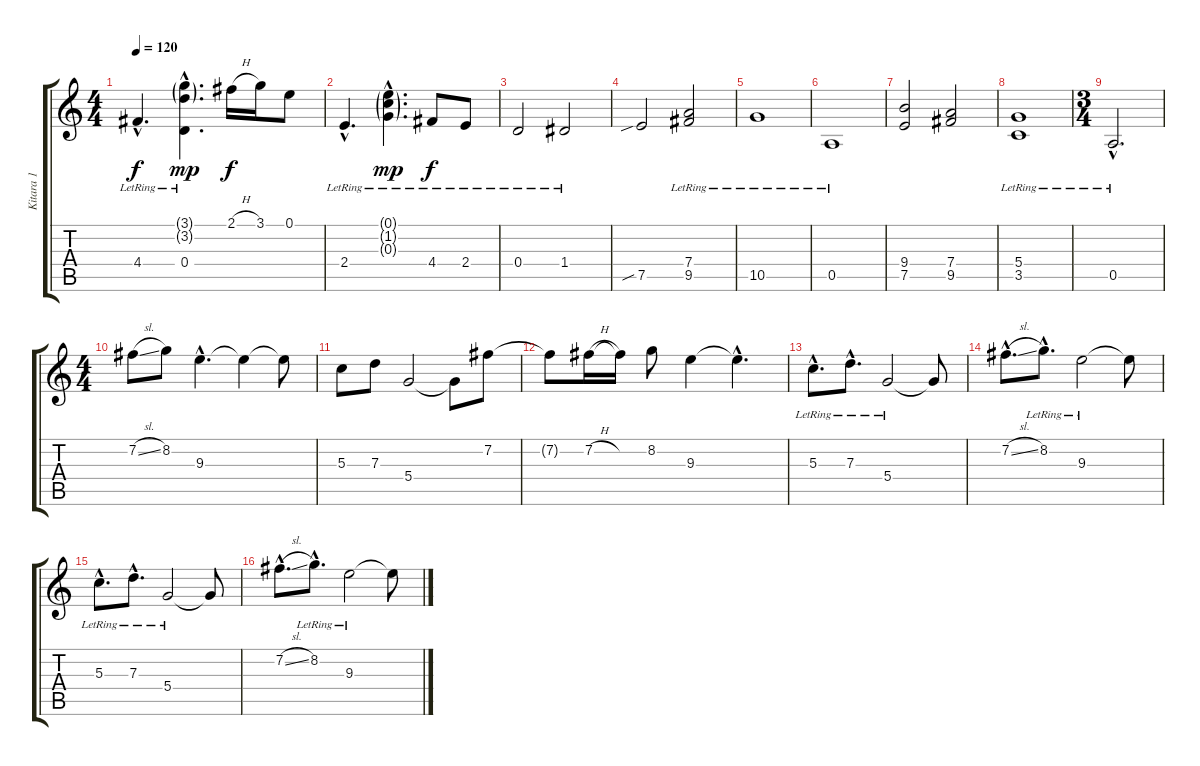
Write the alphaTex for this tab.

\track ("Kitara 1" "Kitara 1") {instrument acousticguitarsteel}
\staff {score tabs}
\tuning (E4 B3 G3 D3 A2 E2) {hide}
\ts (4 4)
\tempo 120
\clef g2
\ks c
4.4{hac lr}.4{d dy f} (3.1{g hac lr} 3.2{g hac lr} 0.4{hac lr}).4{d dy mp} 2.1{h}.16{dy f} 3.1.16 0.1.8 |
2.4{hac lr}.4{d} (0.1{g hac lr} 1.2{g hac lr} 0.3{g hac lr}).4{d dy mp} 4.4{lr}.8{dy f} 2.4{lr}.8 |
0.4{lr}.2 1.4{lr}.2 |
7.5{sib}.2 (7.4{lr} 9.5{lr}).2 |
10.5{lr}.1 |
0.5{lr}.1 |
(9.4 7.5).2 (7.4 9.5).2 |
(5.4{lr} 3.5{lr}).1 |
\ts (3 4)
0.5{hac lr}.2{d} |
\ts (4 4)
7.2{sl}.8 8.2.8 9.3{hac}.4{d} 9.3{t}.4 9.3{t}.8 |
5.3.8 7.3.8 5.4.2 5.4{t}.8 7.2.8 |
7.2{t}.8 7.2{h}.16 7.2{t}.16 8.2.8 9.3.4 9.3{hac t}.4{d} |
5.3{hac lr}.8{d} 7.3{hac lr}.8{d} 5.4{lr}.2 5.4{t}.8 |
7.2{sl hac}.8{d} 8.2{hac lr}.8{d} 9.3{lr}.2 9.3{t}.8 |
5.3{hac lr}.8{d} 7.3{hac lr}.8{d} 5.4{lr}.2 5.4{t}.8 |
7.2{sl hac}.8{d} 8.2{hac lr}.8{d} 9.3{lr}.2 9.3{t}.8
